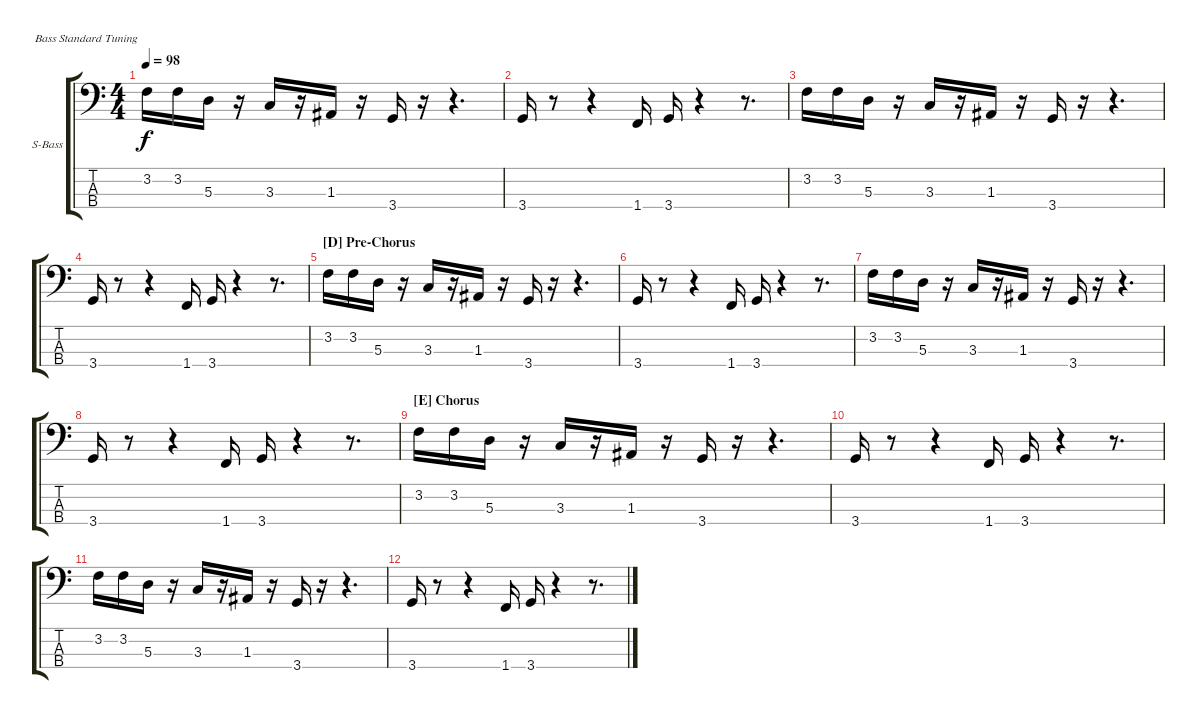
\defaultSystemsLayout 4
\bracketExtendMode groupsimilarinstruments
\firstSystemTrackNameOrientation horizontal
\otherSystemsTrackNameOrientation horizontal
\track ("Synthesizer Bass" "S-Bass") {instrument synthbass1}
\staff {score tabs}
\tuning (G2 D2 A1 E1)
\ts (4 4)
\tempo 98
\clef f4
\ks c
3.2.16{dy f} 3.2.16 5.3.16 r.16 3.3.16 r.16 1.3.16 r.16 3.4.16 r.16 r.4{d} |
3.4.16 r.8 r.4 1.4.16 3.4.16 r.4 r.8{d} |
3.2.16 3.2.16 5.3.16 r.16 3.3.16 r.16 1.3.16 r.16 3.4.16 r.16 r.4{d} |
3.4.16 r.8 r.4 1.4.16 3.4.16 r.4 r.8{d} |
\section ("D" "Pre-Chorus")
3.2.16 3.2.16 5.3.16 r.16 3.3.16 r.16 1.3.16 r.16 3.4.16 r.16 r.4{d} |
3.4.16 r.8 r.4 1.4.16 3.4.16 r.4 r.8{d} |
3.2.16 3.2.16 5.3.16 r.16 3.3.16 r.16 1.3.16 r.16 3.4.16 r.16 r.4{d} |
3.4.16 r.8 r.4 1.4.16 3.4.16 r.4 r.8{d} |
\section ("E" "Chorus")
3.2.16 3.2.16 5.3.16 r.16 3.3.16 r.16 1.3.16 r.16 3.4.16 r.16 r.4{d} |
3.4.16 r.8 r.4 1.4.16 3.4.16 r.4 r.8{d} |
3.2.16 3.2.16 5.3.16 r.16 3.3.16 r.16 1.3.16 r.16 3.4.16 r.16 r.4{d} |
3.4.16 r.8 r.4 1.4.16 3.4.16 r.4 r.8{d}
